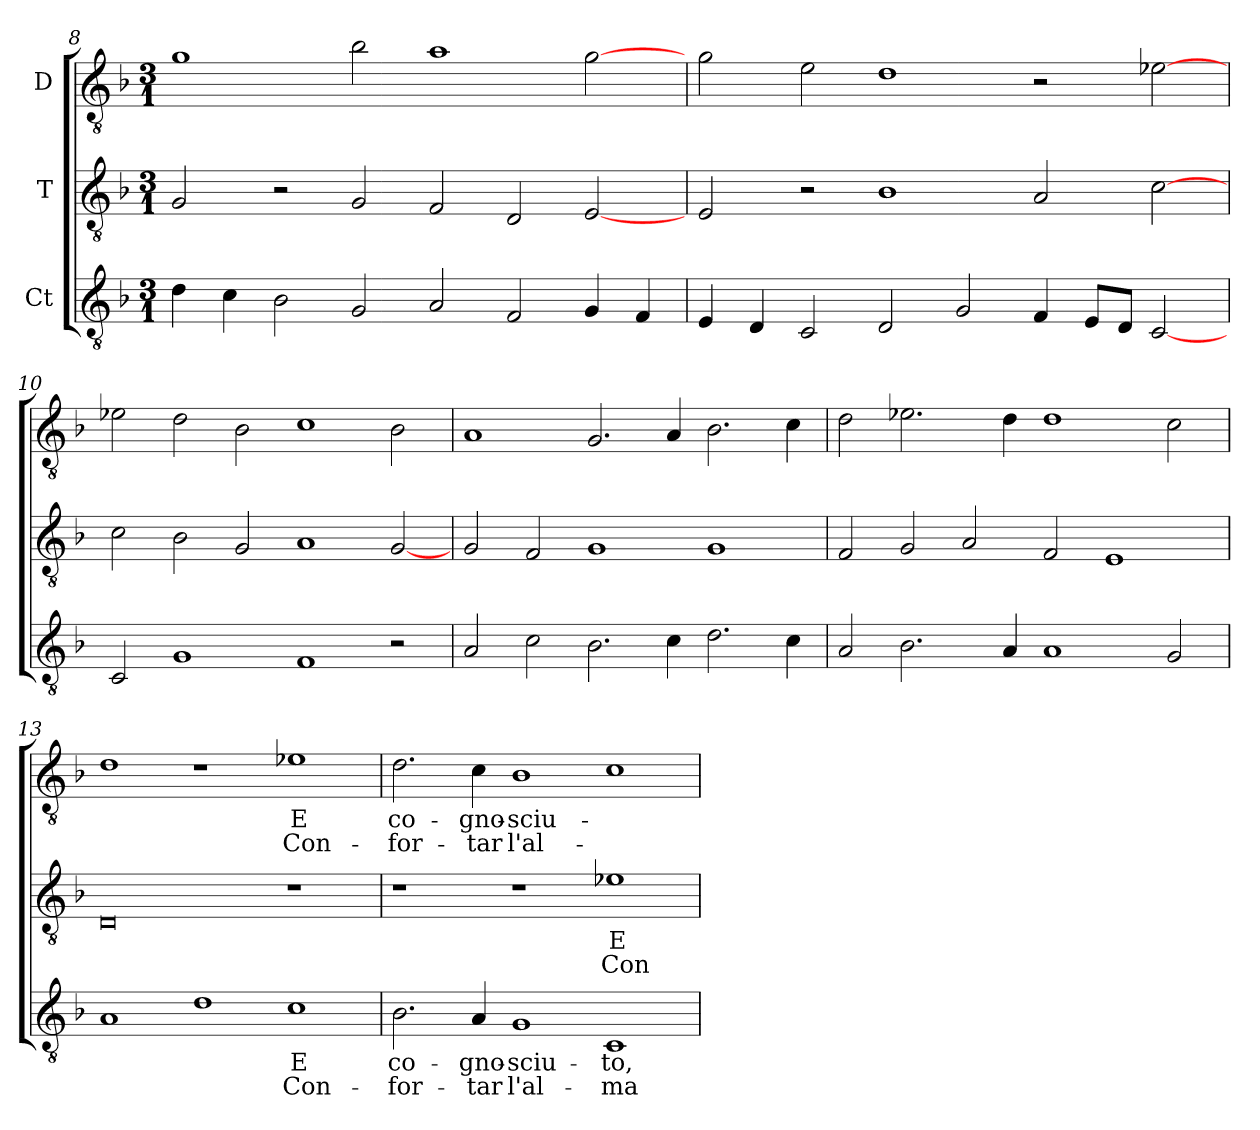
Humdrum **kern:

**kern	**text	**text	**kern	**text	**text	**kern	**text	**text
*part3	*part3	*part3	*part2	*part2	*part2	*part1	*part1	*part1
*staff3	*staff3	*staff3	*staff2	*staff2	*staff2	*staff1	*staff1	*staff1
*I"Ct	*	*	*I"T	*	*	*I"D	*	*
*clefGv2	*	*	*clefGv2	*	*	*clefGv2	*	*
*ITrd7c12	*	*	*ITrd7c12	*	*	*ITrd7c12	*	*
*k[b-]	*	*	*k[b-]	*	*	*k[b-]	*	*
*F:	*	*	*F:	*	*	*F:	*	*
*M3/1	*	*	*M3/1	*	*	*M3/1	*	*
=8	=8	=8	=8	=8	=8	=8	=8	=8
4Di\	.	.	2GGi/	.	.	1Gi\	.	.
4Ci\	.	.	.	.	.	.	.	.
2BB-i\	.	.	2r	.	.	.	.	.
2GGi/	.	.	2GGi/	.	.	2B-i\	.	.
2AAi/	.	.	2FFi/	.	.	1Ai\	.	.
2FFi/	.	.	2DDi/	.	.	.	.	.
4GGi/	.	.	[2EEi/	.	.	[2Gi\	.	.
4FFi/	.	.	.	.	.	.	.	.
!!LO:LB:g=z
=9	=9	=9	=9	=9	=9	=9	=9	=9
4EEi/	.	.	2EEi/	.	.	2Gi\	.	.
4DDi/	.	.	.	.	.	.	.	.
2CCi/	.	.	2r	.	.	2Ei\	.	.
2DDi/	.	.	1BB-i/	.	.	1Di\	.	.
2GGi/	.	.	.	.	.	.	.	.
4FFi/	.	.	2AAi/	.	.	2r	.	.
8EEi/L	.	.	.	.	.	.	.	.
8DDi/J	.	.	.	.	.	.	.	.
[2CCi/	.	.	[2Ci\	.	.	[2E-Xi\	.	.
=10	=10	=10	=10	=10	=10	=10	=10	=10
2CCi/	.	.	2Ci\	.	.	2E-i\	.	.
1GGi/	.	.	2BB-i\	.	.	2Di\	.	.
.	.	.	2GGi/	.	.	2BB-i\	.	.
1FFi/	.	.	1AAi/	.	.	1Ci\	.	.
2r	.	.	[2GGi/	.	.	2BB-i\	.	.
=11	=11	=11	=11	=11	=11	=11	=11	=11
2AAi/	.	.	2GGi/	.	.	1AAi/	.	.
2Ci\	.	.	2FFi/	.	.	.	.	.
2.BB-i\	.	.	1GGi/	.	.	2.GGi/	.	.
4Ci\	.	.	.	.	.	4AAi/	.	.
2.Di\	.	.	1GGi/	.	.	2.BB-i\	.	.
4Ci\	.	.	.	.	.	4Ci\	.	.
=12	=12	=12	=12	=12	=12	=12	=12	=12
2AAi/	.	.	2FFi/	.	.	2Di\	.	.
2.BB-i\	.	.	2GGi/	.	.	2.E-Xi\	.	.
.	.	.	2AAi/	.	.	.	.	.
4AAi/	.	.	.	.	.	4Di\	.	.
1AAi/	.	.	2FFi/	.	.	1Di\	.	.
.	.	.	1EEi/	.	.	.	.	.
2GGi/	.	.	.	.	.	2Ci\	.	.
=13	=13	=13	=13	=13	=13	=13	=13	=13
1AAi/	.	.	0DDi/	.	.	1Di\	.	.
1Di\	.	.	.	.	.	1r	.	.
!	!LO:LY:b:color=#000000	!LO:LY:b:color=#000000	!	!	!	!	!	!
!	!	!	!	!	!	!	!LO:LY:b:color=#000000	!LO:LY:b:color=#000000
1Ci\	E	Con-	1r	.	.	1E-Xi\	E	Con-
!!LO:LB:g=z
=14	=14	=14	=14	=14	=14	=14	=14	=14
!	!LO:LY:b:color=#000000	!LO:LY:b:color=#000000	!	!	!	!	!	!
!	!	!	!	!	!	!	!LO:LY:b:color=#000000	!LO:LY:b:color=#000000
2.BB-i\	co-	-for-	1r	.	.	2.Di\	co-	-for-
!	!LO:LY:b:color=#000000	!LO:LY:b:color=#000000	!	!	!	!	!	!
!	!	!	!	!	!	!	!LO:LY:b:color=#000000	!LO:LY:b:color=#000000
4AAi/	-gno-	-tar	.	.	.	4Ci\	-gno-	-tar
!	!LO:LY:b:color=#000000	!LO:LY:b:color=#000000	!	!	!	!	!	!
!	!	!	!	!	!	!	!LO:LY:b:color=#000000	!LO:LY:b:color=#000000
1GGi/	-sciu-	l'al-	1r	.	.	1BB-i/	-sciu-	l'al-
!	!LO:LY:b:color=#000000	!LO:LY:b:color=#000000	!	!	!	!	!	!
!	!	!	!	!LO:LY:b:color=#000000	!LO:LY:b:color=#000000	!	!	!
1CCi/	-to,	-ma	1E-Xi\	E	Con-	1Ci\	.	.
=	=	=	=	=	=	=	=	=
*-	*-	*-	*-	*-	*-	*-	*-	*-
